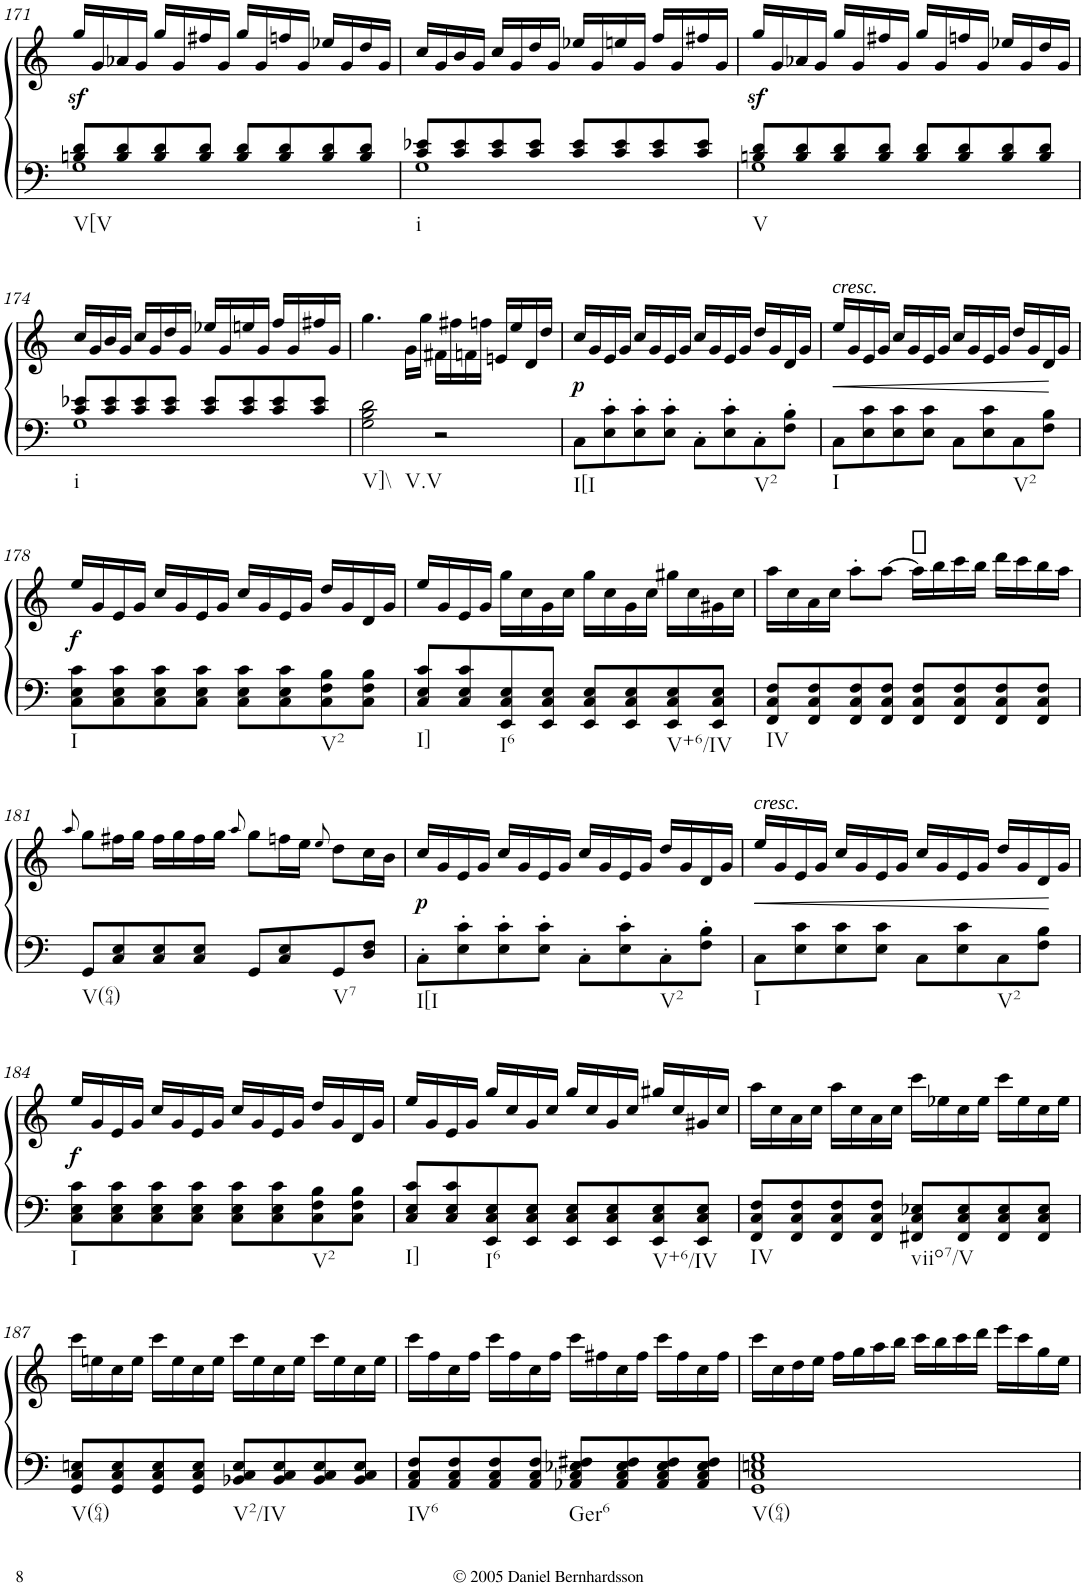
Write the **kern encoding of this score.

**kern	**kern	**dynam
*part1	*part1	*part1
*staff2	*staff1	*staff1/2
*I"Piano	*	*
*I'Pno.	*	*
!!LO:PB:g=z
*clefF4	*clefG2	*
*k[]	*k[]	*
*M4/4	*M4/4	*
*met(c)	*met(c)	*
=171	=171	=171
*^	*	*
!LO:TX:b:t=V[V	!	!	!
8Bn/ 8d/L	1G	16ggz</LL	.
.	.	16g/	.
8B/ 8d/	.	16a-X/	.
.	.	16g/JJ	.
8B/ 8d/	.	16gg/LL	.
.	.	16g/	.
8B/ 8d/J	.	16ff#X/	.
.	.	16g/JJ	.
8B/ 8d/L	.	16gg/LL	.
.	.	16g/	.
8B/ 8d/	.	16ffn/	.
.	.	16g/JJ	.
8B/ 8d/	.	16ee-X/LL	.
.	.	16g/	.
8B/ 8d/J	.	16dd/	.
.	.	16g/JJ	.
=172	=172	=172	=172
!LO:TX:b:t=i	!	!	!
8c/ 8e-X/L	1G	16cc/LL	.
.	.	16g/	.
8c/ 8e-/	.	16b/	.
.	.	16g/JJ	.
8c/ 8e-/	.	16cc/LL	.
.	.	16g/	.
8c/ 8e-/J	.	16dd/	.
.	.	16g/JJ	.
8c/ 8e-/L	.	16ee-X/LL	.
.	.	16g/	.
8c/ 8e-/	.	16een/	.
.	.	16g/JJ	.
8c/ 8e-/	.	16ff/LL	.
.	.	16g/	.
8c/ 8e-/J	.	16ff#X/	.
.	.	16g/JJ	.
=173	=173	=173	=173
!LO:TX:b:t=V	!	!	!
8Bn/ 8d/L	1G	16ggz</LL	.
.	.	16g/	.
8B/ 8d/	.	16a-X/	.
.	.	16g/JJ	.
8B/ 8d/	.	16gg/LL	.
.	.	16g/	.
8B/ 8d/J	.	16ff#X/	.
.	.	16g/JJ	.
8B/ 8d/L	.	16gg/LL	.
.	.	16g/	.
8B/ 8d/	.	16ffn/	.
.	.	16g/JJ	.
8B/ 8d/	.	16ee-X/LL	.
.	.	16g/	.
8B/ 8d/J	.	16dd/	.
.	.	16g/JJ	.
!!LO:LB:g=z
=174	=174	=174	=174
!LO:TX:b:t=i	!	!	!
8c/ 8e-X/L	1G	16cc/LL	.
.	.	16g/	.
8c/ 8e-/	.	16b/	.
.	.	16g/JJ	.
8c/ 8e-/	.	16cc/LL	.
.	.	16g/	.
8c/ 8e-/J	.	16dd/	.
.	.	16g/JJ	.
8c/ 8e-/L	.	16ee-X/LL	.
.	.	16g/	.
8c/ 8e-/	.	16een/	.
.	.	16g/JJ	.
8c/ 8e-/	.	16ff/LL	.
.	.	16g/	.
8c/ 8e-/J	.	16ff#X/	.
.	.	16g/JJ	.
*v	*v	*	*
=175	=175	=175
!LO:TX:b:t=V]\\	!	!
!LO:TX:b:t=V.V	!	!
2G\ 2B\ 2d\	4.gg\	.
.	16g\LL	.
.	16gg\JJ	.
2r	16f#X\LL	.
.	16ff#X\	.
.	16fn\	.
.	16ffn\JJ	.
.	16en/LL	.
.	16ee/	.
.	16d/	.
.	16dd/JJ	.
=176	=176	=176
!LO:TX:b:t=I[I	!	!
!	!	!LO:DY:b
8C\L	16cc/LL	p
.	16g/	.
8E\' 8c\'	16e/	.
.	16g/JJ	.
8E\' 8c\'	16cc/LL	.
.	16g/	.
8E\' 8c\'J	16e/	.
.	16g/JJ	.
8C'\L	16cc/LL	.
.	16g/	.
8E\' 8c\'	16e/	.
.	16g/JJ	.
!LO:TX:b:t=V2	!	!
8C'\	16dd/LL	.
.	16g/	.
8F\' 8B\'J	16d/	.
.	16g/JJ	.
=177	=177	=177
!	!LO:TX:a:i:t=cresc.	!
!LO:TX:b:t=I	!	!
!	!	!LO:HP:b
8C\L	16ee/LL	<
.	16g/	.
8E\ 8c\	16e/	.
.	16g/JJ	.
8E\ 8c\	16cc/LL	.
.	16g/	.
8E\ 8c\J	16e/	.
.	16g/JJ	.
8C\L	16cc/LL	.
.	16g/	.
8E\ 8c\	16e/	.
.	16g/JJ	.
!LO:TX:b:t=V2	!	!
8C\	16dd/LL	.
.	16g/	.
8F\ 8B\J	16d/	.
.	16g/JJ	[
!!LO:LB:g=z
=178	=178	=178
!LO:TX:b:t=I	!	!
!	!	!LO:DY:b
8C\ 8E\ 8c\L	16ee/LL	f
.	16g/	.
8C\ 8E\ 8c\	16e/	.
.	16g/JJ	.
8C\ 8E\ 8c\	16cc/LL	.
.	16g/	.
8C\ 8E\ 8c\J	16e/	.
.	16g/JJ	.
8C\ 8E\ 8c\L	16cc/LL	.
.	16g/	.
8C\ 8E\ 8c\	16e/	.
.	16g/JJ	.
!LO:TX:b:t=V2	!	!
8C\ 8F\ 8B\	16dd/LL	.
.	16g/	.
8C\ 8F\ 8B\J	16d/	.
.	16g/JJ	.
=179	=179	=179
!LO:TX:b:t=I]	!	!
8C/ 8E/ 8c/L	16ee/LL	.
.	16g/	.
8C/ 8E/ 8c/	16e/	.
.	16g/JJ	.
!LO:TX:b:t=I6	!	!
8EE/ 8C/ 8E/	16gg\LL	.
.	16cc\	.
8EE/ 8C/ 8E/J	16g\	.
.	16cc\JJ	.
8EE/ 8C/ 8E/L	16gg\LL	.
.	16cc\	.
8EE/ 8C/ 8E/	16g\	.
.	16cc\JJ	.
!LO:TX:b:t=V+6/IV	!	!
8EE/ 8C/ 8E/	16gg#X\LL	.
.	16cc\	.
8EE/ 8C/ 8E/J	16g#X\	.
.	16cc\JJ	.
=180	=180	=180
!LO:TX:b:t=IV	!	!
8FF/ 8C/ 8F/L	16aa\LL	.
.	16cc\	.
8FF/ 8C/ 8F/	16a\	.
.	16cc\JJ	.
8FF/ 8C/ 8F/	8aa'\L	.
8FF/ 8C/ 8F/J	[>8aa\J	.
8FF/ 8C/ 8F/L	16aa\LL]	.
.	16bb\	.
8FF/ 8C/ 8F/	16ccc\	.
.	16bb\JJ	.
8FF/ 8C/ 8F/	16ddd\LL	.
.	16ccc\	.
8FF/ 8C/ 8F/J	16bb\	.
.	16aa\JJ	.
!!LO:LB:g=z
=181	=181	=181
.	8qaa/	.
!LO:TX:b:t=V(64)	!	!
8GG/L	8gg\L	.
8C/ 8E/	16ff#X\L	.
.	16gg\JJ	.
8C/ 8E/	16ff#\LL	.
.	16gg\	.
8C/ 8E/J	16ff#\	.
.	16gg\JJ	.
.	8qaa/	.
8GG/L	8gg\L	.
8C/ 8E/	16ffn\L	.
.	16ee\JJ	.
.	8qee/	.
!LO:TX:b:t=V7	!	!
8GG/	8dd\L	.
8D/ 8F/J	16cc\L	.
.	16b\JJ	.
=182	=182	=182
!LO:TX:b:t=I[I	!	!
!	!	!LO:DY:b
8C'\L	16cc/LL	p
.	16g/	.
8E\' 8c\'	16e/	.
.	16g/JJ	.
8E\' 8c\'	16cc/LL	.
.	16g/	.
8E\' 8c\'J	16e/	.
.	16g/JJ	.
8C'\L	16cc/LL	.
.	16g/	.
8E\' 8c\'	16e/	.
.	16g/JJ	.
!LO:TX:b:t=V2	!	!
8C'\	16dd/LL	.
.	16g/	.
8F\' 8B\'J	16d/	.
.	16g/JJ	.
=183	=183	=183
!	!LO:TX:a:i:t=cresc.	!
!LO:TX:b:t=I	!	!
!	!	!LO:HP:b
8C\L	16ee/LL	<
.	16g/	.
8E\ 8c\	16e/	.
.	16g/JJ	.
8E\ 8c\	16cc/LL	.
.	16g/	.
8E\ 8c\J	16e/	.
.	16g/JJ	.
8C\L	16cc/LL	.
.	16g/	.
8E\ 8c\	16e/	.
.	16g/JJ	.
!LO:TX:b:t=V2	!	!
8C\	16dd/LL	.
.	16g/	.
8F\ 8B\J	16d/	.
.	16g/JJ	[
!!LO:LB:g=z
=184	=184	=184
!LO:TX:b:t=I	!	!
!	!	!LO:DY:b
8C\ 8E\ 8c\L	16ee/LL	f
.	16g/	.
8C\ 8E\ 8c\	16e/	.
.	16g/JJ	.
8C\ 8E\ 8c\	16cc/LL	.
.	16g/	.
8C\ 8E\ 8c\J	16e/	.
.	16g/JJ	.
8C\ 8E\ 8c\L	16cc/LL	.
.	16g/	.
8C\ 8E\ 8c\	16e/	.
.	16g/JJ	.
!LO:TX:b:t=V2	!	!
8C\ 8F\ 8B\	16dd/LL	.
.	16g/	.
8C\ 8F\ 8B\J	16d/	.
.	16g/JJ	.
=185	=185	=185
!LO:TX:b:t=I]	!	!
8C/ 8E/ 8c/L	16ee/LL	.
.	16g/	.
8C/ 8E/ 8c/	16e/	.
.	16g/JJ	.
!LO:TX:b:t=I6	!	!
8EE/ 8C/ 8E/	16gg/LL	.
.	16cc/	.
8EE/ 8C/ 8E/J	16g/	.
.	16cc/JJ	.
8EE/ 8C/ 8E/L	16gg/LL	.
.	16cc/	.
8EE/ 8C/ 8E/	16g/	.
.	16cc/JJ	.
!LO:TX:b:t=V+6/IV	!	!
8EE/ 8C/ 8E/	16gg#X/LL	.
.	16cc/	.
8EE/ 8C/ 8E/J	16g#X/	.
.	16cc/JJ	.
=186	=186	=186
!LO:TX:b:t=IV	!	!
8FF/ 8C/ 8F/L	16aa\LL	.
.	16cc\	.
8FF/ 8C/ 8F/	16a\	.
.	16cc\JJ	.
8FF/ 8C/ 8F/	16aa\LL	.
.	16cc\	.
8FF/ 8C/ 8F/J	16a\	.
.	16cc\JJ	.
!LO:TX:b:t=viio7/V	!	!
8FF#X/ 8C/ 8E-X/L	16ccc\LL	.
.	16ee-X\	.
8FF#/ 8C/ 8E-/	16cc\	.
.	16ee-\JJ	.
8FF#/ 8C/ 8E-/	16ccc\LL	.
.	16ee-\	.
8FF#/ 8C/ 8E-/J	16cc\	.
.	16ee-\JJ	.
!!LO:LB:g=z
=187	=187	=187
!LO:TX:b:t=V(64)	!	!
8GG/ 8C/ 8En/L	16ccc\LL	.
.	16een\	.
8GG/ 8C/ 8E/	16cc\	.
.	16ee\JJ	.
8GG/ 8C/ 8E/	16ccc\LL	.
.	16ee\	.
8GG/ 8C/ 8E/J	16cc\	.
.	16ee\JJ	.
!LO:TX:b:t=V2/IV	!	!
8BB-X/ 8C/ 8E/L	16ccc\LL	.
.	16ee\	.
8BB-/ 8C/ 8E/	16cc\	.
.	16ee\JJ	.
8BB-/ 8C/ 8E/	16ccc\LL	.
.	16ee\	.
8BB-/ 8C/ 8E/J	16cc\	.
.	16ee\JJ	.
=188	=188	=188
!LO:TX:b:t=IV6	!	!
8AA/ 8C/ 8F/L	16ccc\LL	.
.	16ff\	.
8AA/ 8C/ 8F/	16cc\	.
.	16ff\JJ	.
8AA/ 8C/ 8F/	16ccc\LL	.
.	16ff\	.
8AA/ 8C/ 8F/J	16cc\	.
.	16ff\JJ	.
!LO:TX:b:t=Ger6	!	!
8AA-X/ 8C/ 8E-X/ 8F#X/L	16ccc\LL	.
.	16ff#X\	.
8AA-/ 8C/ 8E-/ 8F#/	16cc\	.
.	16ff#\JJ	.
8AA-/ 8C/ 8E-/ 8F#/	16ccc\LL	.
.	16ff#\	.
8AA-/ 8C/ 8E-/ 8F#/J	16cc\	.
.	16ff#\JJ	.
=189	=189	=189
!LO:TX:b:t=V(64)	!	!
1GG 1C 1En 1G	16ccc\LL	.
.	16cc\	.
.	16dd\	.
.	16ee\JJ	.
.	16ff\LL	.
.	16gg\	.
.	16aa\	.
.	16bb\JJ	.
.	16ccc\LL	.
.	16bb\	.
.	16ccc\	.
.	16ddd\JJ	.
.	16eee\LL	.
.	16ccc\	.
.	16gg\	.
.	16ee\JJ	.
=	=	=
*-	*-	*-
